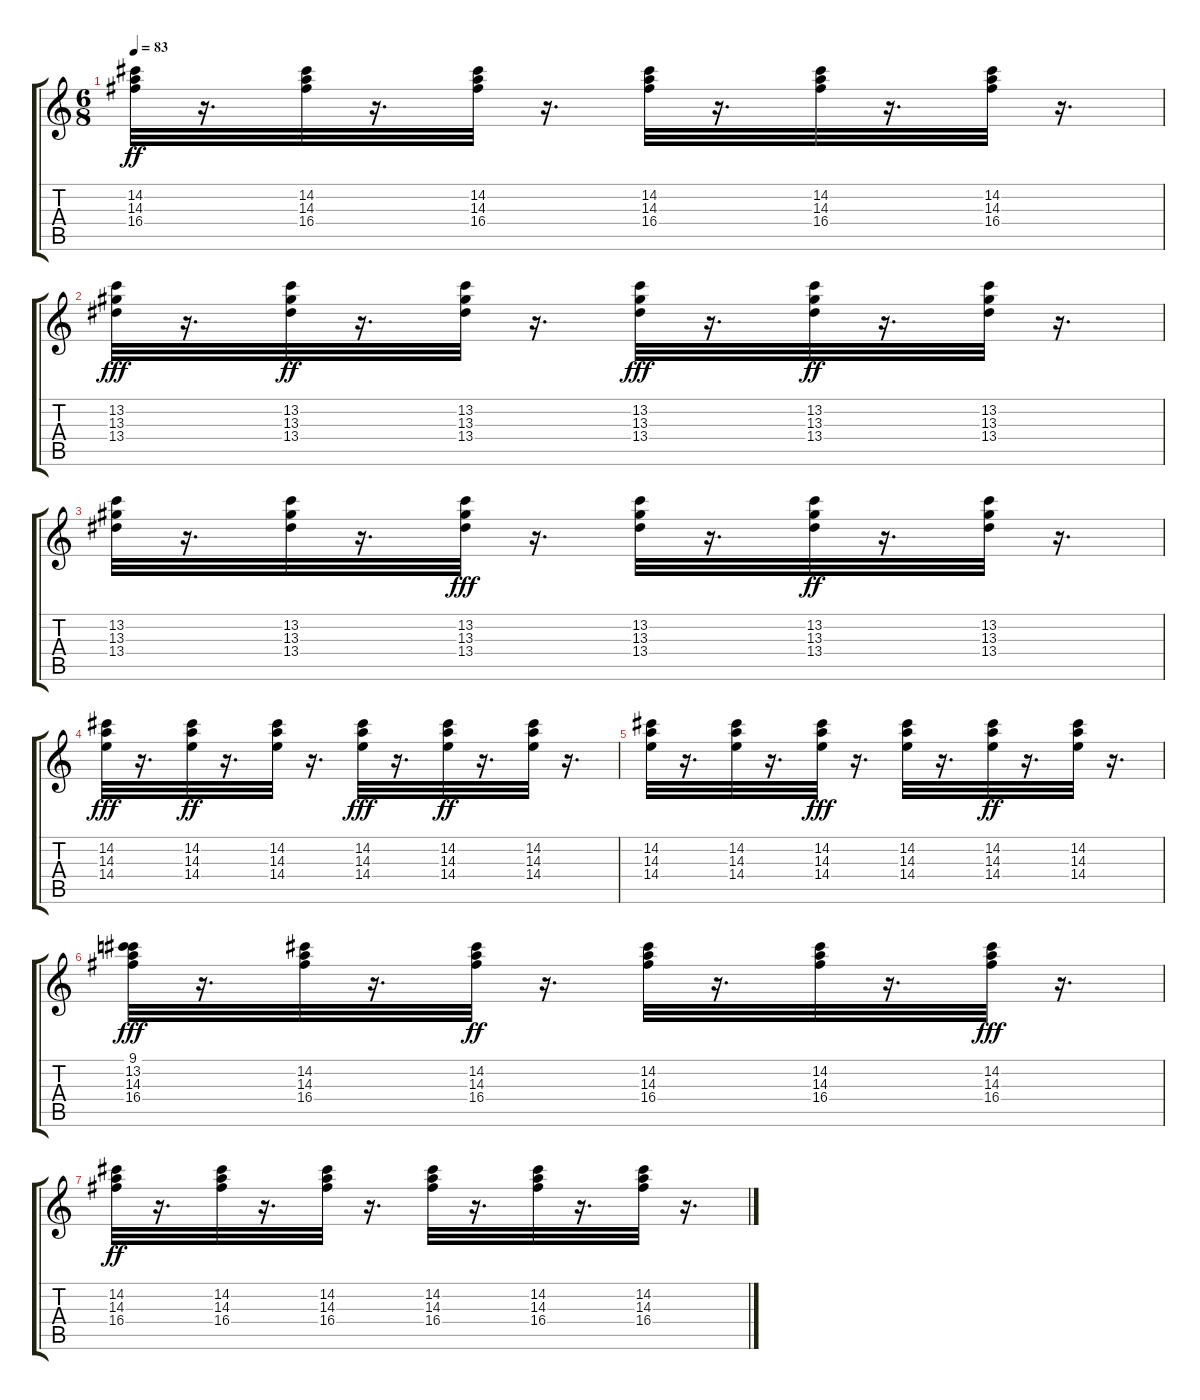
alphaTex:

\track "" {instrument electricbassfinger}
\staff {score tabs}
\tuning (E4 B3 G3 D3 A2 E2) {hide}
\ts (6 8)
\tempo 83
\clef g2
\ks c
(14.2 14.3 16.4).32{dy ff} r.16{d} (14.2 14.3 16.4).32 r.16{d} (14.2 14.3 16.4).32 r.16{d} (14.2 14.3 16.4).32 r.16{d} (14.2 14.3 16.4).32 r.16{d} (14.2 14.3 16.4).32 r.16{d} |
(13.2 13.3 13.4).32{dy fff} r.16{d} (13.2 13.3 13.4).32{dy ff} r.16{d} (13.2 13.3 13.4).32 r.16{d} (13.2 13.3 13.4).32{dy fff} r.16{d} (13.2 13.3 13.4).32{dy ff} r.16{d} (13.2 13.3 13.4).32 r.16{d} |
(13.2 13.3 13.4).32 r.16{d} (13.2 13.3 13.4).32 r.16{d} (13.2 13.3 13.4).32{dy fff} r.16{d} (13.2 13.3 13.4).32 r.16{d} (13.2 13.3 13.4).32{dy ff} r.16{d} (13.2 13.3 13.4).32 r.16{d} |
(14.2 14.3 14.4).32{dy fff} r.16{d} (14.2 14.3 14.4).32{dy ff} r.16{d} (14.2 14.3 14.4).32 r.16{d} (14.2 14.3 14.4).32{dy fff} r.16{d} (14.2 14.3 14.4).32{dy ff} r.16{d} (14.2 14.3 14.4).32 r.16{d} |
(14.2 14.3 14.4).32 r.16{d} (14.2 14.3 14.4).32 r.16{d} (14.2 14.3 14.4).32{dy fff} r.16{d} (14.2 14.3 14.4).32 r.16{d} (14.2 14.3 14.4).32{dy ff} r.16{d} (14.2 14.3 14.4).32 r.16{d} |
(9.1 13.2 14.3 16.4).32{dy fff} r.16{d} (14.2 14.3 16.4).32 r.16{d} (14.2 14.3 16.4).32{dy ff} r.16{d} (14.2 14.3 16.4).32 r.16{d} (14.2 14.3 16.4).32 r.16{d} (14.2 14.3 16.4).32{dy fff} r.16{d} |
(14.2 14.3 16.4).32{dy ff} r.16{d} (14.2 14.3 16.4).32 r.16{d} (14.2 14.3 16.4).32 r.16{d} (14.2 14.3 16.4).32 r.16{d} (14.2 14.3 16.4).32 r.16{d} (14.2 14.3 16.4).32 r.16{d}
